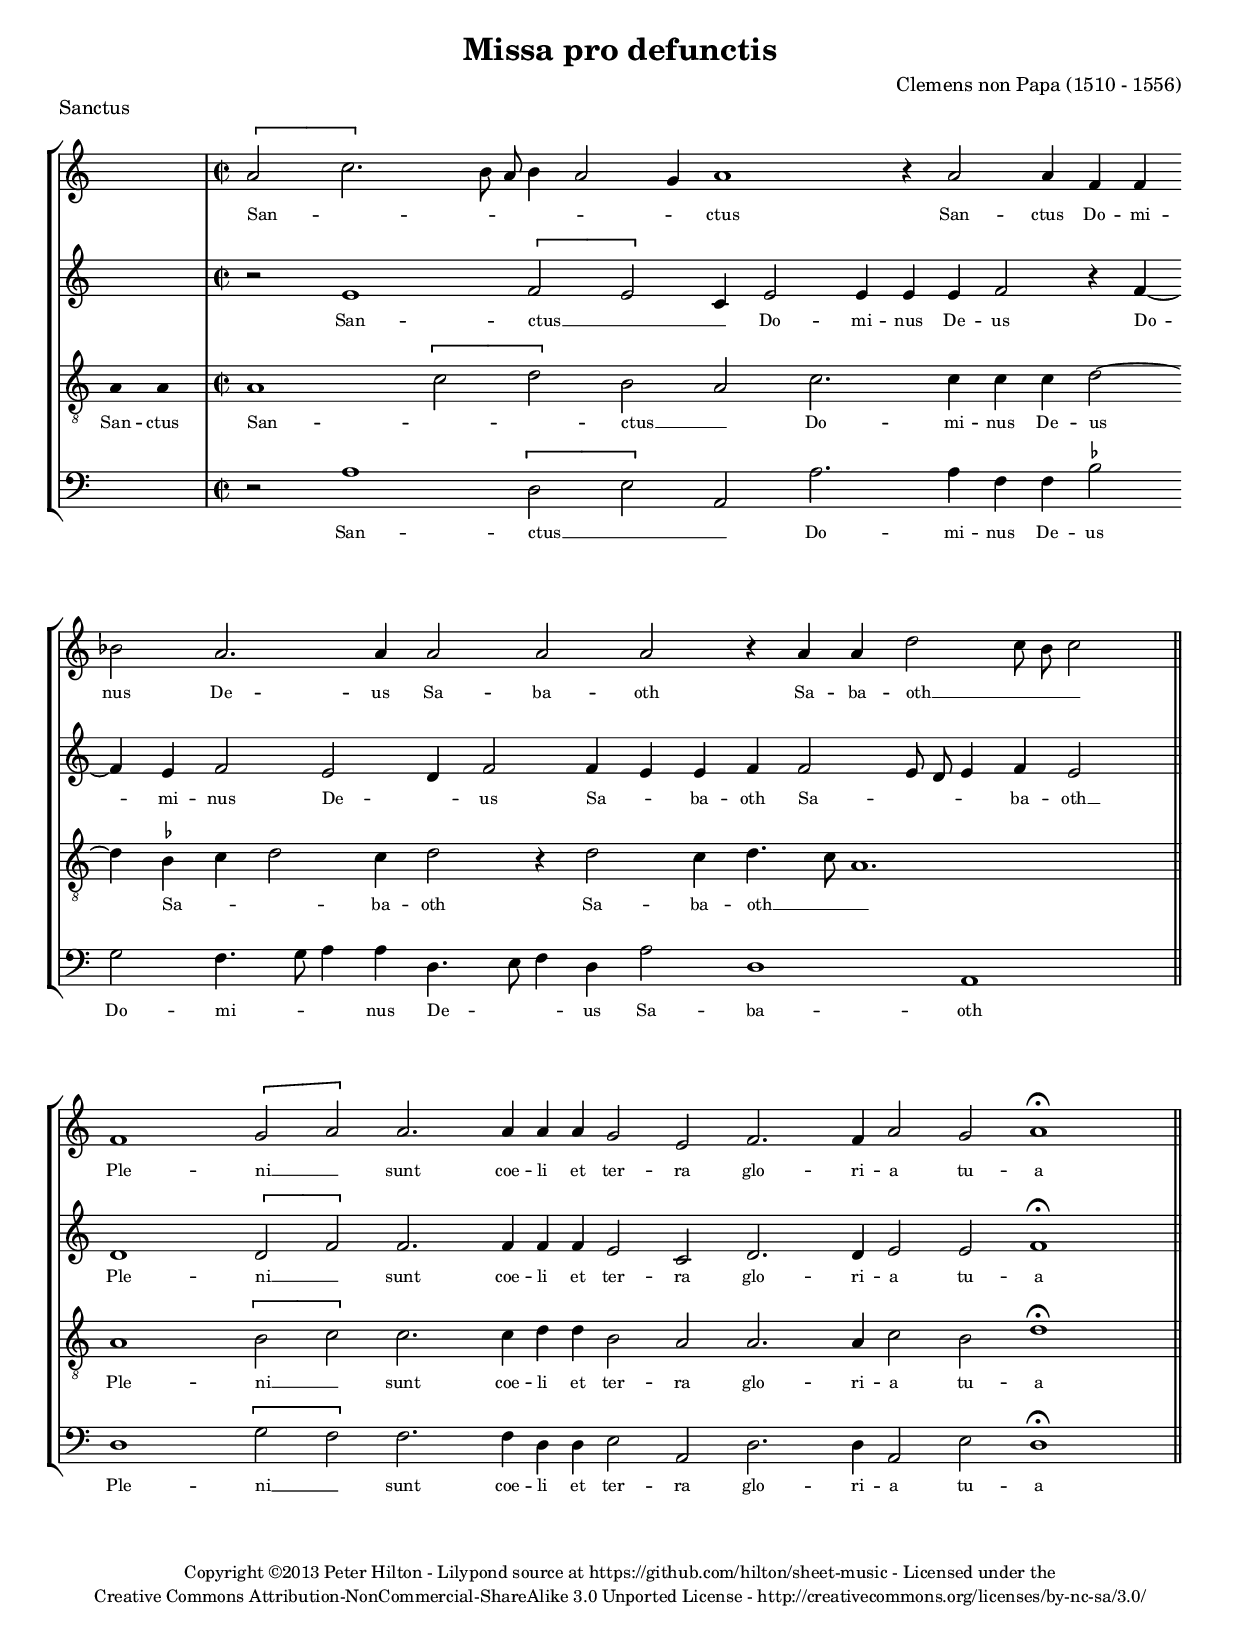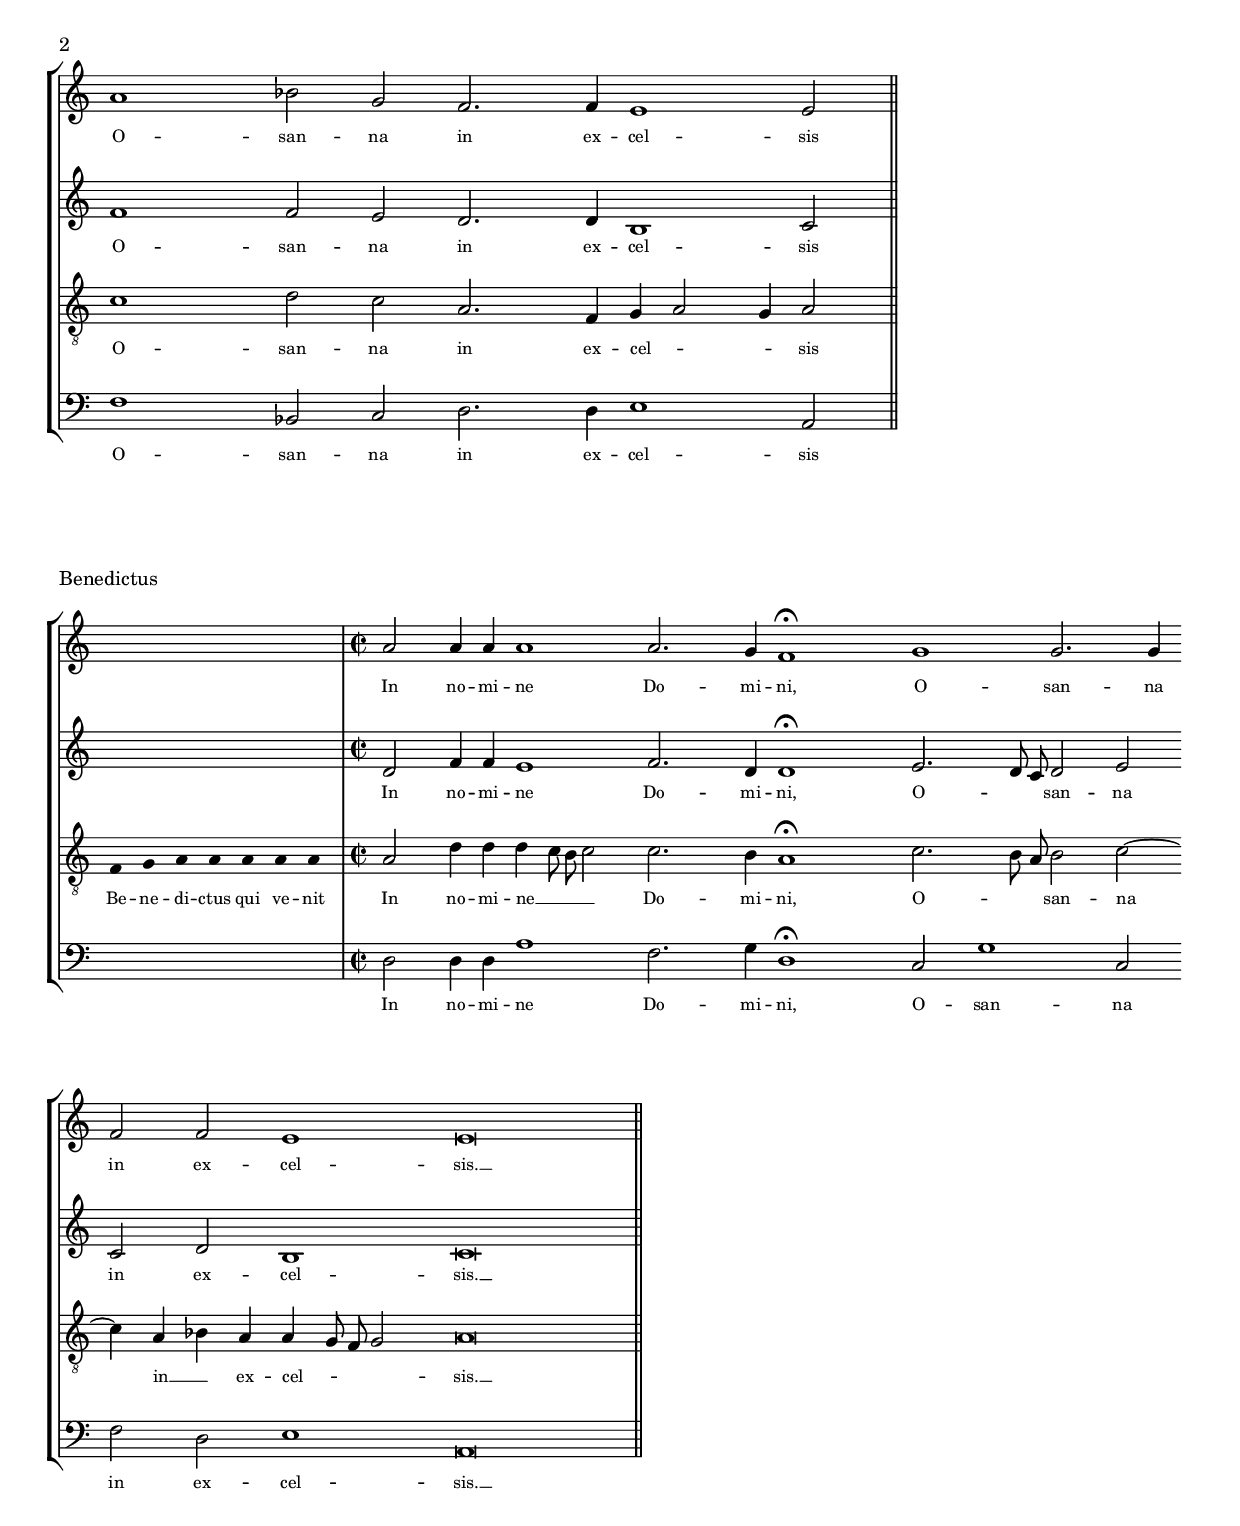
\version "2.14.2"

\header {
	title = "Missa pro defunctis"
	composer = "Clemens non Papa (1510 - 1556)"
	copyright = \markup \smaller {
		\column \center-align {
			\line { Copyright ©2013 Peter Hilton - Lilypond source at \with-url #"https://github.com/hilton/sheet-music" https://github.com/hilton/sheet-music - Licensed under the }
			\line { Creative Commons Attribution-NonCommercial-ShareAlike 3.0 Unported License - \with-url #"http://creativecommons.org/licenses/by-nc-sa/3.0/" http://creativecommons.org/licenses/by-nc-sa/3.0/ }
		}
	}
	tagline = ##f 
}

global= { 
	\key c \major
	\time 2/4
	\tempo 4 = 90
	\set Score.timing = ##f 
	\override Score.LyricText #'font-size = #-1
	\set Staff.midiInstrument = "choir aahs"
	#(set-global-staff-size 17) 
	#(set-accidental-style 'forget)
}

\paper {
	annotate-spacing = ##f
	ragged-last = ##t
	top-margin = 15\mm
	bottom-margin = 15\mm
	last-bottom-spacing = #'(
		(padding . 8)
	)
}

ficta = { \once \set suggestAccidentals = ##t }

soprano = \new Voice {
	\relative c'' {
		\once \override Staff.TimeSignature #'stencil = ##f
		\skip 2 \bar "|" \time 2/2
		\[ a2 c2. \] b8 a b4 a2 g4 a1 r4 a2 a4 f f \bar "" \break
		bes2 a2. a4 a2 a a r4 a a d2 c8 b c2 \bar "||" \break
		f,1 \[ g2 a \] a2. a4 a a g2 e f2. f4 a2 g a1 \fermata \bar "||" \break
		a1 bes2 g f2. f4 e1 e2 \bar "||"
	}
	\addlyrics {
		San -- _ _ _ _ _ _ ctus San -- ctus Do -- mi -- 
		nus De -- us Sa -- ba -- oth Sa -- ba -- oth __ _ _ _
		Ple -- ni __ _ sunt coe -- li et ter -- ra glo -- ri -- a tu -- a
		O -- san -- na in ex -- cel -- sis
	}
}

alto = \new Voice {
	\relative c' {
		\once \override Staff.TimeSignature #'stencil = ##f
		\skip 2 \bar "|"
		r2 e1 \[ f2 e \] c4 e2 e4 e e f2 r4 f4 ~ 
		f e f2 e d4 f2 f4 e e f f2 e8 d e4 f e2 \bar "||" \break
		d1 \[ d2 f \] f2. f4 f f e2 c d2. d4 e2 e f1 \fermata \bar "||" \break
		f1 f2 e d2. d4 b1 c2 \bar "||"
	}
	\addlyrics {
		San -- ctus __ _ _  Do -- mi -- nus De -- us Do -- 
		mi -- nus De -- _ us Sa -- _ ba -- oth Sa -- _ _ _ ba -- oth __
		Ple -- ni __ _ sunt coe -- li et ter -- ra glo -- ri -- a tu -- a
		O -- san -- na in ex -- cel -- sis
	}
}

tenor = \new Voice {
	\relative c' {
		\clef "treble_8"
		\once \override Staff.TimeSignature #'stencil = ##f
		\time 2/4
		\override Stem #'transparent = ##t a4 a \override Stem #'transparent = ##f \bar "|"
		a1 \[ c2 d \] b a c2. c4 c c d2 ~
		d4 \ficta bes c d2 c4 d2 r4 d2 c4 d4. c8 a1. \bar "||" \break
		a1 \[ b2 c \] c2. c4 d d b2 a a2. a4 c2 b d1 \fermata \bar "||" \break
		c1 d2 c a2. f4 g a2 g4 a2 \bar "||"
	}
	\addlyrics {
		San -- ctus
		San -- _ _ ctus __ _ Do -- mi -- nus De -- us 
		Sa -- _ _ ba -- oth Sa -- ba -- oth __ _ _
		Ple -- ni __ _ sunt coe -- li et ter -- ra glo -- ri -- a tu -- a
		O -- san -- na in ex -- cel -- _ _ sis
	}
}

bass = \new Voice {
	\relative c' {
		\clef "bass"
		\once \override Staff.TimeSignature #'stencil = ##f
		\skip 2 \bar "|"
		r2 a1 \[ d,2 e \] a, a'2. a4 f f \ficta bes2
		g2 f4. g8 a4 a d,4. e8 f4 d a'2 d,1 a \bar "||" \break
		d \[ g2 f \] f2. f4 d d e2 a, d2. d4 a2 e' d1 \fermata \bar "||" \break
		f1 bes,2 c d2. d4 e1 a,2 \bar "||"
	}
	\addlyrics {
		San -- ctus __ _ _ Do -- mi -- nus De -- us 
		Do -- mi -- _ _ nus De -- _ _ us  Sa -- ba -- oth
		Ple -- ni __ _ sunt coe -- li et ter -- ra glo -- ri -- a tu -- a
		O -- san -- na in ex -- cel -- sis
	}
}

\score {
	\new StaffGroup << 
		\set Score.proportionalNotationDuration = #(ly:make-moment 1 8)
		\override Score.MetronomeMark #'transparent = ##t
		\new Staff << \global \soprano >> 
		\new Staff << \global \alto >> 
		\new Staff << \global \tenor >> 
		\new Staff << \global \bass >> 
	>> 
	\header {
		piece = "Sanctus"
	}
	\layout {
		indent = #0
		\context {
			\Score
			\override StaffGrouper #'staff-staff-spacing #'basic-distance = #11.5
		}
	}
%	\midi { }
}


soprano = \new Voice {
	\relative c'' {
		\once \override Staff.TimeSignature #'stencil = ##f
		\skip 4*7 \bar "|" \time 2/2
		a2 a4 a a1 a2. g4 f1 \fermata g g2. g4 \bar "" \break
		f2 f e1 e\breve \bar "||"
	}
	\addlyrics {
		In no -- mi -- ne Do -- mi -- ni, O -- san -- na
		in ex -- cel -- sis. __
	}
}

alto = \new Voice {
	\relative c' {
		\once \override Staff.TimeSignature #'stencil = ##f
		\skip 4*7 \bar "|"
		d2 f4 f e1 f2. d4 d1\fermata e2. d8 c d2 e
		c d b1 c\breve \bar "||"
	}
	\addlyrics {
		In no -- mi -- ne Do -- mi -- ni, O -- _ _ san -- na
		in ex -- cel -- sis. __
	}
}

tenor = \new Voice {
	\relative c {
		\clef "treble_8"
		\once \override Staff.TimeSignature #'stencil = ##f
		\time 7/4
		\override Stem #'transparent = ##t f4 g a a a a a  \override Stem #'transparent = ##f \bar "|"
		a2 d4 d d c8 b c2 c2. b4 a1 \fermata c2. b8 a b2 c2 ~
		c4 a bes a a g8 f g2 a\breve \bar "||"
	}
	\addlyrics {
		Be -- ne -- di -- ctus qui ve -- nit
		In no -- mi -- ne __ _ _ _ Do -- mi -- ni, O -- _ _ san -- na
		in __ _ ex -- cel -- _ _ _ sis. __
	}
}

bass = \new Voice {
	\relative c {
		\clef "bass"
		\once \override Staff.TimeSignature #'stencil = ##f
		\skip 4*7 \bar "|"
		d2 d4 d a'1 f2. g4 d1 \fermata c2 g'1 c,2
		f d e1 a,\breve \bar "||"
	}
	\addlyrics {
		In no -- mi -- ne Do -- mi -- ni, O -- san -- na
		in ex -- cel -- sis. __
	}
}

\score {
	\new StaffGroup << 
		\set Score.proportionalNotationDuration = #(ly:make-moment 1 8)
		\override Score.MetronomeMark #'transparent = ##t
		\new Staff << \global \soprano >> 
		\new Staff << \global \alto >> 
		\new Staff << \global \tenor >> 
		\new Staff << \global \bass >> 
	>> 
	\header {
		piece = "Benedictus"
	}
	\layout {
		indent = #0
		\context {
			\Score
			\override StaffGrouper #'staff-staff-spacing #'basic-distance = #11.5
		}
	}
	\midi { }
}